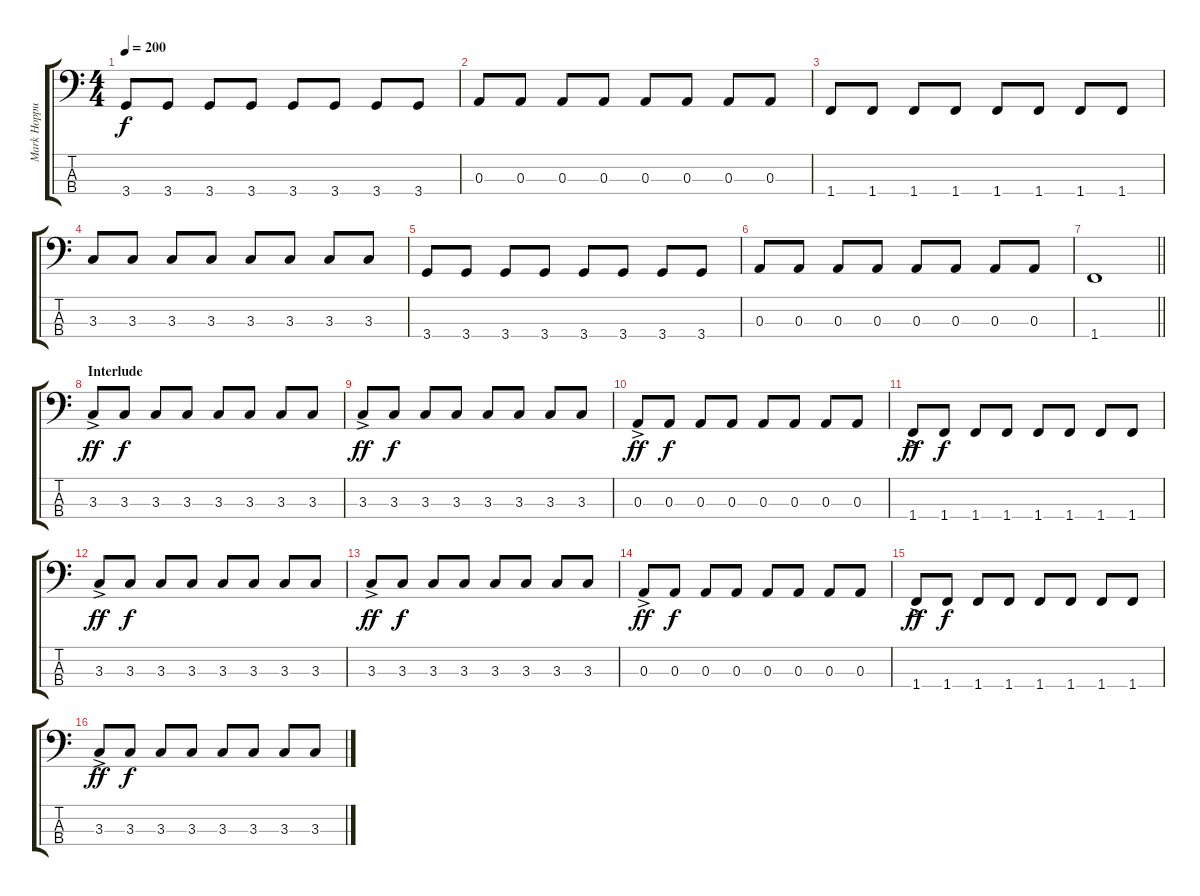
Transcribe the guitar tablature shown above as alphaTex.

\track ("Mark Hoppus (Bass)" "Mark Hoppu") {instrument electricbasspick}
\staff {score tabs}
\tuning (G2 D2 A1 E1) {hide}
\ts (4 4)
\tempo 200
\clef f4
\ks c
3.4.8{dy f} 3.4.8 3.4.8 3.4.8 3.4.8 3.4.8 3.4.8 3.4.8 |
0.3.8 0.3.8 0.3.8 0.3.8 0.3.8 0.3.8 0.3.8 0.3.8 |
1.4.8 1.4.8 1.4.8 1.4.8 1.4.8 1.4.8 1.4.8 1.4.8 |
3.3.8 3.3.8 3.3.8 3.3.8 3.3.8 3.3.8 3.3.8 3.3.8 |
3.4.8 3.4.8 3.4.8 3.4.8 3.4.8 3.4.8 3.4.8 3.4.8 |
0.3.8 0.3.8 0.3.8 0.3.8 0.3.8 0.3.8 0.3.8 0.3.8 |
\barLineRight lightlight
1.4.1 |
\section ("" "Interlude")
3.3{ac}.8{dy ff volume 16} 3.3.8{dy f} 3.3.8 3.3.8 3.3.8 3.3.8 3.3.8 3.3.8 |
3.3{ac}.8{dy ff} 3.3.8{dy f} 3.3.8 3.3.8 3.3.8 3.3.8 3.3.8 3.3.8 |
0.3{ac}.8{dy ff} 0.3.8{dy f} 0.3.8 0.3.8 0.3.8 0.3.8 0.3.8 0.3.8 |
1.4{ac}.8{dy ff} 1.4.8{dy f} 1.4.8 1.4.8 1.4.8 1.4.8 1.4.8 1.4.8 |
3.3{ac}.8{dy ff} 3.3.8{dy f} 3.3.8 3.3.8 3.3.8 3.3.8 3.3.8 3.3.8 |
3.3{ac}.8{dy ff} 3.3.8{dy f} 3.3.8 3.3.8 3.3.8 3.3.8 3.3.8 3.3.8 |
0.3{ac}.8{dy ff} 0.3.8{dy f} 0.3.8 0.3.8 0.3.8 0.3.8 0.3.8 0.3.8 |
1.4{ac}.8{dy ff} 1.4.8{dy f} 1.4.8 1.4.8 1.4.8 1.4.8 1.4.8 1.4.8 |
3.3{ac}.8{dy ff} 3.3.8{dy f} 3.3.8 3.3.8 3.3.8 3.3.8 3.3.8 3.3.8
